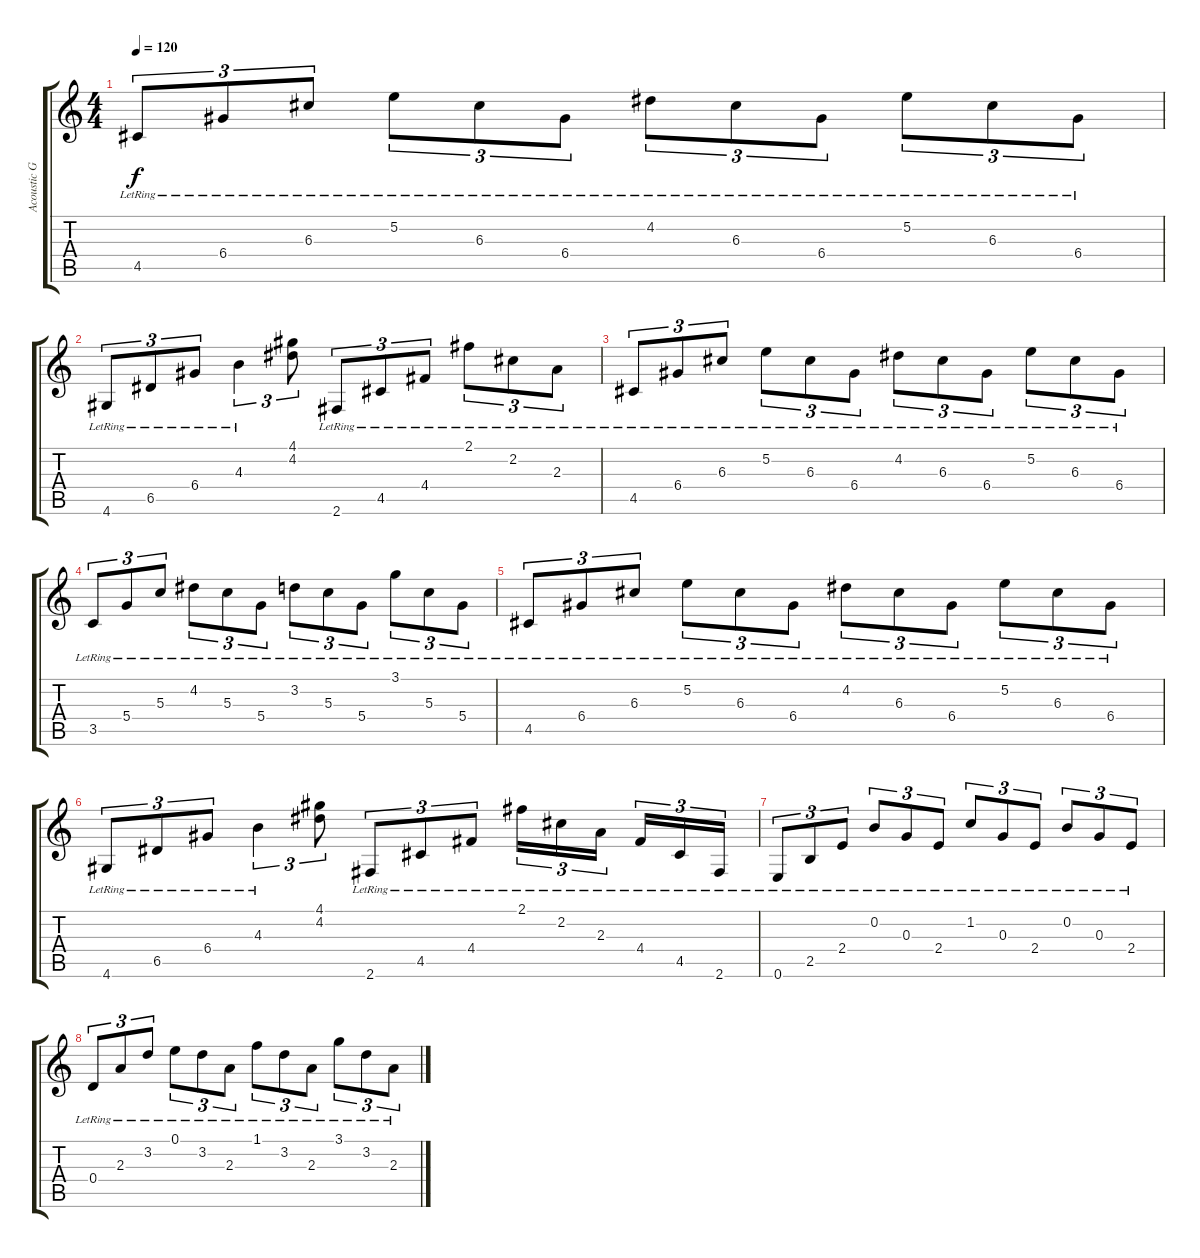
\track ("Acoustic Guitar" "Acoustic G") {instrument acousticguitarsteel}
\staff {score tabs}
\tuning (E4 B3 G3 D3 A2 E2) {hide}
\ts (4 4)
\tempo 120
\clef g2
\ks c
4.5{lr}.8{tu (3 2) dy f} 6.4{lr}.8{tu (3 2)} 6.3{lr}.8{tu (3 2)} 5.2{lr}.8{tu (3 2)} 6.3{lr}.8{tu (3 2)} 6.4{lr}.8{tu (3 2)} 4.2{lr}.8{tu (3 2)} 6.3{lr}.8{tu (3 2)} 6.4{lr}.8{tu (3 2)} 5.2{lr}.8{tu (3 2)} 6.3{lr}.8{tu (3 2)} 6.4{lr}.8{tu (3 2)} |
4.6{lr}.8{tu (3 2)} 6.5{lr}.8{tu (3 2)} 6.4{lr}.8{tu (3 2)} 4.3{lr}.4{tu (3 2)} (4.1 4.2).8{tu (3 2)} 2.6{lr}.8{tu (3 2)} 4.5{lr}.8{tu (3 2)} 4.4{lr}.8{tu (3 2)} 2.1{lr}.8{tu (3 2)} 2.2{lr}.8{tu (3 2)} 2.3{lr}.8{tu (3 2)} |
4.5{lr}.8{tu (3 2)} 6.4{lr}.8{tu (3 2)} 6.3{lr}.8{tu (3 2)} 5.2{lr}.8{tu (3 2)} 6.3{lr}.8{tu (3 2)} 6.4{lr}.8{tu (3 2)} 4.2{lr}.8{tu (3 2)} 6.3{lr}.8{tu (3 2)} 6.4{lr}.8{tu (3 2)} 5.2{lr}.8{tu (3 2)} 6.3{lr}.8{tu (3 2)} 6.4{lr}.8{tu (3 2)} |
3.5{lr}.8{tu (3 2)} 5.4{lr}.8{tu (3 2)} 5.3{lr}.8{tu (3 2)} 4.2{lr}.8{tu (3 2)} 5.3{lr}.8{tu (3 2)} 5.4{lr}.8{tu (3 2)} 3.2{lr}.8{tu (3 2)} 5.3{lr}.8{tu (3 2)} 5.4{lr}.8{tu (3 2)} 3.1{lr}.8{tu (3 2)} 5.3{lr}.8{tu (3 2)} 5.4{lr}.8{tu (3 2)} |
4.5{lr}.8{tu (3 2)} 6.4{lr}.8{tu (3 2)} 6.3{lr}.8{tu (3 2)} 5.2{lr}.8{tu (3 2)} 6.3{lr}.8{tu (3 2)} 6.4{lr}.8{tu (3 2)} 4.2{lr}.8{tu (3 2)} 6.3{lr}.8{tu (3 2)} 6.4{lr}.8{tu (3 2)} 5.2{lr}.8{tu (3 2)} 6.3{lr}.8{tu (3 2)} 6.4{lr}.8{tu (3 2)} |
4.6{lr}.8{tu (3 2)} 6.5{lr}.8{tu (3 2)} 6.4{lr}.8{tu (3 2)} 4.3{lr}.4{tu (3 2)} (4.1 4.2).8{tu (3 2)} 2.6{lr}.8{tu (3 2)} 4.5{lr}.8{tu (3 2)} 4.4{lr}.8{tu (3 2)} 2.1{lr}.16{tu (3 2)} 2.2{lr}.16{tu (3 2)} 2.3{lr}.16{tu (3 2)} 4.4{lr}.16{tu (3 2)} 4.5{lr}.16{tu (3 2)} 2.6{lr}.16{tu (3 2)} |
0.6{lr}.8{tu (3 2)} 2.5{lr}.8{tu (3 2)} 2.4{lr}.8{tu (3 2)} 0.2{lr}.8{tu (3 2)} 0.3{lr}.8{tu (3 2)} 2.4{lr}.8{tu (3 2)} 1.2{lr}.8{tu (3 2)} 0.3{lr}.8{tu (3 2)} 2.4{lr}.8{tu (3 2)} 0.2{lr}.8{tu (3 2)} 0.3{lr}.8{tu (3 2)} 2.4{lr}.8{tu (3 2)} |
0.4{lr}.8{tu (3 2)} 2.3{lr}.8{tu (3 2)} 3.2{lr}.8{tu (3 2)} 0.1{lr}.8{tu (3 2)} 3.2{lr}.8{tu (3 2)} 2.3{lr}.8{tu (3 2)} 1.1{lr}.8{tu (3 2)} 3.2{lr}.8{tu (3 2)} 2.3{lr}.8{tu (3 2)} 3.1{lr}.8{tu (3 2)} 3.2{lr}.8{tu (3 2)} 2.3{lr}.8{tu (3 2)}
